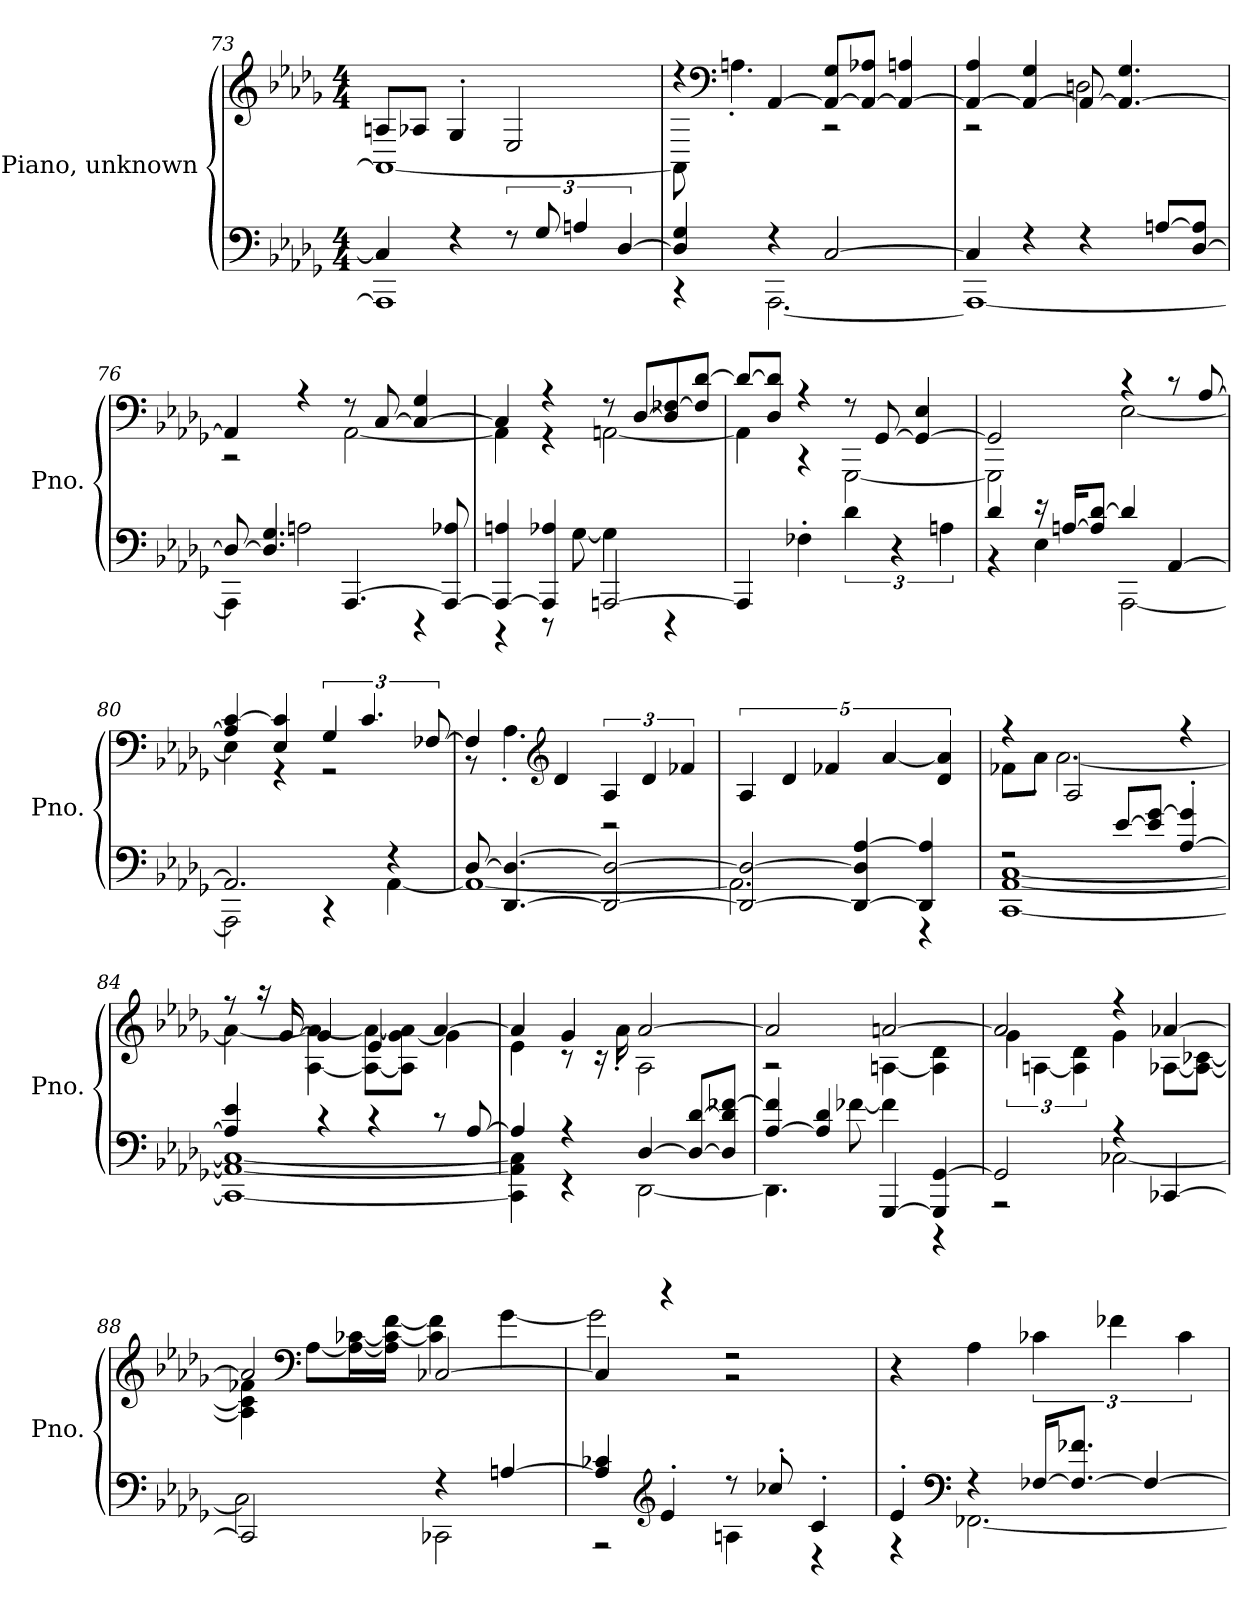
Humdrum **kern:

**kern	**kern
*part1	*part1
*staff2	*staff1
*I"Piano, unknown	*
*I'Pno.	*
!!LO:LB:g=z
*clefF4	*clefG2
*k[b-e-a-d-g-]	*k[b-e-a-d-g-]
*M4/4	*M4/4
=73	=73
*^	*^
4C/]	1AAA-]	8An/L	1AA-_
.	.	8A-X/J	.
4r	.	4G-'/	.
12r	.	2E-/	.
12G-/	.	.	.
6An/	.	.	.
[6D-/	.	.	.
=74	=74	=74	=74
4D-/] 4G-/	4r	4r	8AA-\]
*	*	*clefF4	*
.	.	.	4.An'\
4r	[2.AAA-\	[4AA-/	.
[2C/	.	8AA-/_ 8G-/L	2r
.	.	8AA-/_ 8A-X/J	.
.	.	4AA-/_ 4An/	.
=75	=75	=75	=75
4C/]	1AAA-_	4AA-/_ 4A-/	2r
4r	.	4AA-/_ 4G-/	.
4r	.	8AA-/_	2Dn\
.	.	4.AA-/_ 4.G-/	.
[8An/L	.	.	.
[8D-/ 8A/]J	.	.	.
!!LO:PB:g=z	!!
=76	=76	=76	=76
8D-/_	4AAA-\]	4AA-/]	2r
4.D-/] 4.G-/	.	.	.
.	2An\	4r	.
[4.AAA-/	.	8r	[2AA-\
.	.	[8C/	.
.	4r	4C/_ 4G-/	.
8AAA-/_ 8A-X/	.	.	.
=77	=77	=77	=77
4AAA-/_ 4An/	4r	4C/]	4AA-\]
4AAA-/] 4A-X/	8r	4r	4r
.	[8G-\	.	.
[2AAAn/	4G-\]	8r	[2AAn\
.	.	[8D-/L	.
.	4r	8D-/] [8F-X/	.
.	.	8F-/] [8d-/J	.
*v	*v	*	*
=78	=78	=78
4AAA/]	8d-/L_	4AA\]
.	8D-/ 8d-/]J	.
4F-X'\	4r	4r
6d-\	8r	[2GGG-\
.	[8GG-/	.
6r	.	.
.	4GG-/_ 4E-/	.
6An\	.	.
=79	=79	=79
*^	*	*
4d-/	4r	2GG-/]	2GGG-\]
16r	4E-\	.	.
[16An/KL	.	.	.
8A/] [8d-/J	.	.	.
4d-/]	[2AAA-\	4r	[2E-\
[4AA-/	.	8r	.
.	.	[8A-/	.
!!LO:LB:g=z	!!
=80	=80	=80	=80
2.AA-/]	2AAA-\]	4A-/] [4c/	4E-\]
.	.	4E-/ 4c/]	4r
.	4r	6G-/	2r
.	.	6.c/	.
4r	[4AA-\	.	.
.	.	[12F-X/	.
=81	=81	=81	=81
[8D-/	1AA-_	4F-/]	8r
[4.DD-/ 4.D-/_	.	.	4.A-'\
*	*	*clefG2	*
.	.	4d-/	.
2DD-/_ 2D-/_	.	6A-/	2r
.	.	6d-/	.
.	.	6f-X/	.
*	*	*v	*v
=82	=82	=82
2DD-/_ 2D-/_	2.AA-\]	5A-/
.	.	5d-/
.	.	5f-X/
4DD-/_ 4D-/] [4A-/	.	.
.	.	[5a-/
4DD-/] 4A-/]	4r	.
.	.	5d-/ 5a-/]
=83	=83	=83
*	*	*^
2r	[1CC [1AA- [1C	4r	8f-X\L
.	.	.	8a-'\J
.	.	2A-/	[2.a-\
[8e-/L	.	.	.
8e-/] [8g-/J	.	.	.
[4A-/' 4g-/]'	.	4r	.
!!LO:LB:g=z	!!
=84	=84	=84	=84
4A-/] 4e-/	1CC_ 1AA-_ 1C_	8r	4a-\_
.	.	16r	.
.	.	[16g-/	.
4r	.	4g-/]	[4A-\ 4a-\_
4r	.	4e-/	8A-\_ 8a-\_L
.	.	.	8A-\] [8g-\ 8a-\]J
8r	.	[4a-/	4g-\]
[8A-/	.	.	.
=85	=85	=85	=85
4A-/]	4CC\] 4AA-\] 4C\]	4a-/]	4e-\
4r	4r	4g-/	8r
.	.	.	16r
.	.	.	16a-'\
[4D-/	[2DD-\	[2a-/	2A-\
8D-/_ [8d-/L	.	.	.
8D-/] 8d-/] [8f-X/J	.	.	.
=86	=86	=86	=86
[4A-/ 4f-/]	4.DD-\]	2a-/]	2r
4A-/] 4d-/	.	.	.
.	[8f-X\	.	.
[4GGG-/	4f-\]	[2an/	[4An\
4GGG-/] [4GG-/	4r	.	4A\] 4d-\
=87	=87	=87	=87
2GG-/]	2r	2a/]	6g-\
.	.	.	[6An\
.	.	.	6A\] 6d-\
4r	[2C-X\	4r	4g-\
[4CC-X/	.	[4a-X/	[8A-X\L
.	.	.	8A-\_ [8c-X\J
!!LO:LB:g=z	!!
=88	=88	=88	=88
2CC-/]	2C-\]	2a-/]	4A-\] 4c-\] 4f-X\
*	*	*clefF4	*
.	.	.	[8A-\L
.	.	.	16A-\_ [16c-X\L
.	.	.	16A-\] 16c-\_ [16f-\JJ
4r	2CC-X\	[2C-X/	4c-\] 4f-\]
[4An/	.	.	[4g-\
=89	=89	=89	=89
4A/] 4c-X/	2r	4C-/]	2g-\]
*clefG2	*	*	*
4e-'/	.	4r	.
8r	4An\	2r	2r
8cc-X'/	.	.	.
4c-'/	4r	.	.
*	*	*v	*v
=90	=90	=90
4e-'/	4r	4r
*clefF4	*	*
4r	[2.FF-X\	4A-\
[16F-X/KL	.	6c-X\
8.F-/_ 8.f-X/J	.	.
.	.	6f-X\
4F-/_	.	.
.	.	6c-\
*v	*v	*
=	=
*-	*-
